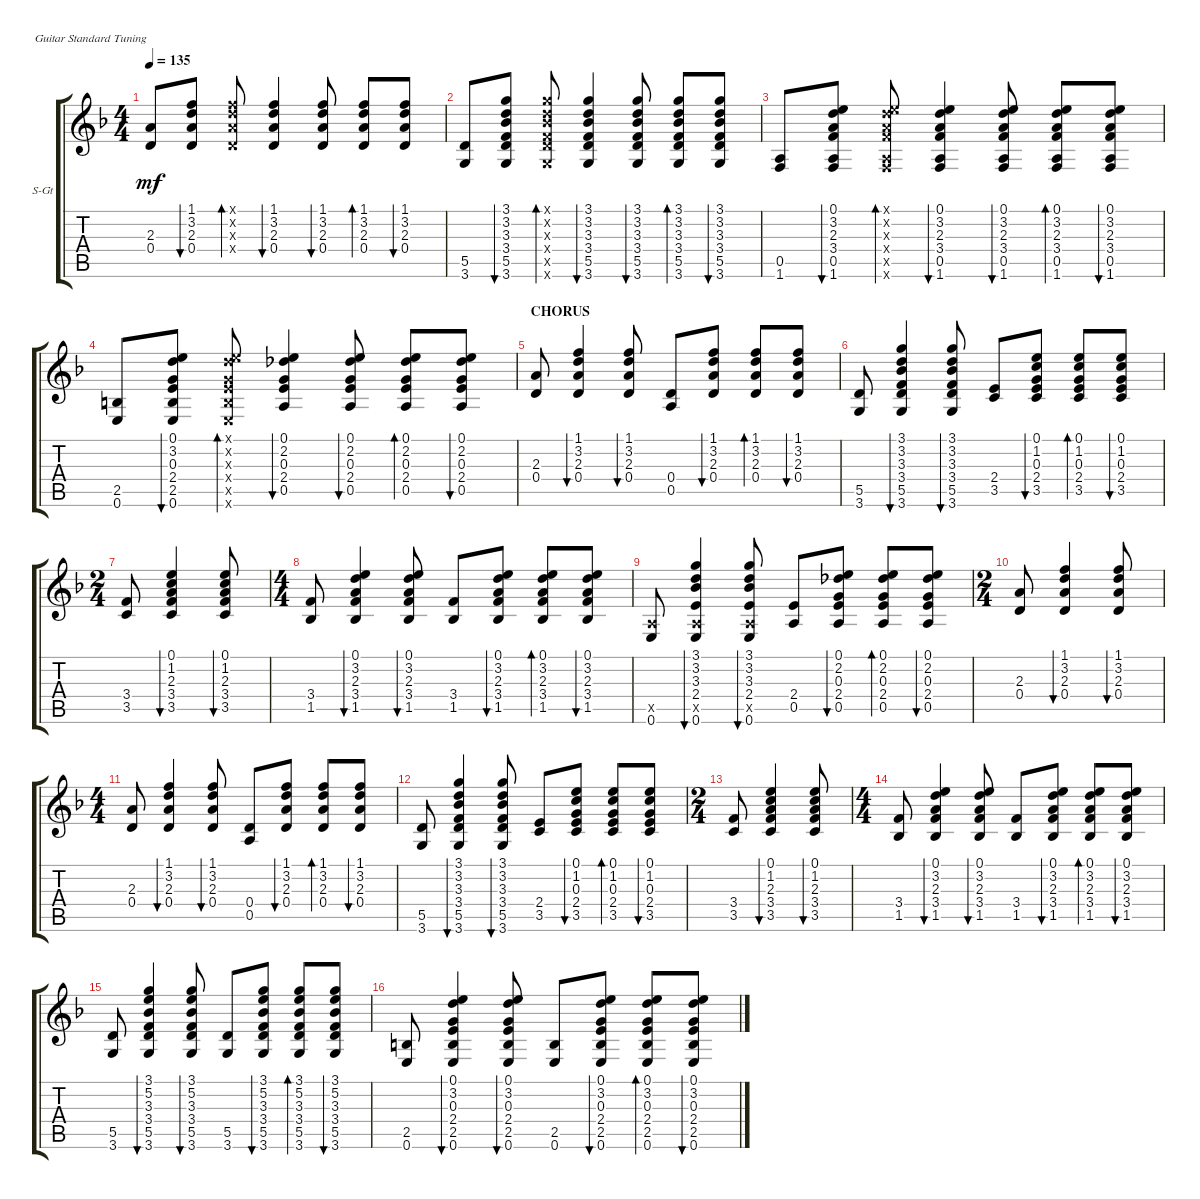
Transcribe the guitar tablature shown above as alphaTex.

\defaultSystemsLayout 4
\bracketExtendMode groupsimilarinstruments
\firstSystemTrackNameOrientation horizontal
\otherSystemsTrackNameOrientation horizontal
\track ("Steel Guitar" "S-Gt") {instrument acousticguitarsteel}
\staff {score tabs}
\tuning (E4 B3 G3 D3 A2 E2)
\ts (4 4)
\tempo 135
\clef g2
\ks dminor
(0.4 2.3).8{dy mf} (0.4 2.3 3.2 1.1).8{bu 30} (0.4{x} 2.3{x} 3.2{x} 1.1{x}).8{bd 30} (0.4 2.3 3.2 1.1).4{bu 30} (0.4 2.3 3.2 1.1).8{bu 30} (0.4 2.3 3.2 1.1).8{bd 30} (0.4 2.3 3.2 1.1).8{bu 30} |
(3.6 5.5).8 (3.4 3.3 3.2 3.1 3.6 5.5).8{bu 30} (3.4{x} 3.3{x} 3.2{x} 3.1{x} 3.6{x} 5.5{x}).8{bd 30} (3.4 3.3 3.2 3.1 3.6 5.5).4{bu 30} (3.4 3.3 3.2 3.1 3.6 5.5).8{bu 30} (3.4 3.3 3.2 3.1 3.6 5.5).8{bd 30} (3.4 3.3 3.2 3.1 3.6 5.5).8{bu 30} |
(1.6 0.5).8 (3.4 2.3 3.2 0.1 1.6 0.5).8{bu 30} (3.4{x} 2.3{x} 3.2{x} 0.1{x} 1.6{x} 0.5{x}).8{bd 30} (3.4 2.3 3.2 0.1 1.6 0.5).4{bu 30} (3.4 2.3 3.2 0.1 1.6 0.5).8{bu 30} (3.4 2.3 3.2 0.1 1.6 0.5).8{bd 30} (3.4 2.3 3.2 0.1 1.6 0.5).8{bu 30} |
(0.6 2.5).8 (2.4 0.3 3.2 0.1 0.6 2.5).8{bu 30} (2.4{x} 0.3{x} 3.2{x} 0.1{x} 0.6{x} 2.5{x}).8{bd 30} (2.4 0.3 2.2 0.1 0.5).4{bu 30} (2.4 0.3 2.2 0.1 0.5).8{bu 30} (2.4 0.3 2.2 0.1 0.5).8{bd 30} (2.4 0.3 2.2 0.1 0.5).8{bu 30} |
\section ("" "CHORUS")
(0.4 2.3).8 (0.4 2.3 3.2 1.1).4{bu 30} (0.4 2.3 3.2 1.1).8{bu 30} (0.5 0.4).8 (0.4 2.3 3.2 1.1).8{bu 30} (0.4 2.3 3.2 1.1).8{bd 30} (0.4 2.3 3.2 1.1).8{bu 30} |
(3.6 5.5).8 (3.4 3.3 3.2 3.1 3.6 5.5).4{bu 30} (3.4 3.3 3.2 3.1 5.5 3.6).8{bu 30} (3.5 2.4).8 (2.4 0.3 1.2 0.1 3.5).8{bu 30} (2.4 0.3 1.2 0.1 3.5).8{bd 30} (2.4 0.3 1.2 0.1 3.5).8{bu 30} |
\ts (2 4)
(3.5 3.4).8 (3.4 2.3 1.2 0.1 3.5).4{bu 30} (3.4 2.3 1.2 0.1 3.5).8{bu 30} |
\ts (4 4)
(1.5 3.4).8 (3.4 2.3 3.2 0.1 1.5).4{bu 30} (3.4 2.3 3.2 0.1 1.5).8{bu 30} (1.5 3.4).8 (3.4 2.3 3.2 0.1 1.5).8{bu 30} (3.4 2.3 3.2 0.1 1.5).8{bd 30} (3.4 2.3 3.2 0.1 1.5).8{bu 30} |
(0.6 0.5{x}).8 (2.4 3.3 3.2 3.1 0.6 0.5{x}).4{bu 30} (2.4 3.3 3.2 3.1 0.5{x} 0.6).8{bu 30} (0.5 2.4).8 (2.4 0.3 2.2 0.1 0.5).8{bu 30} (2.4 0.3 2.2 0.1 0.5).8{bd 30} (2.4 0.3 2.2 0.1 0.5).8{bu 30} |
\ts (2 4)
(0.4 2.3).8 (0.4 2.3 3.2 1.1).4{bu 30} (0.4 2.3 3.2 1.1).8{bu 30} |
\ts (4 4)
(0.4 2.3).8 (0.4 2.3 3.2 1.1).4{bu 30} (0.4 2.3 3.2 1.1).8{bu 30} (0.5 0.4).8 (0.4 2.3 3.2 1.1).8{bu 30} (0.4 2.3 3.2 1.1).8{bd 30} (0.4 2.3 3.2 1.1).8{bu 30} |
(3.6 5.5).8 (3.4 3.3 3.2 3.1 3.6 5.5).4{bu 30} (3.4 3.3 3.2 3.1 5.5 3.6).8{bu 30} (3.5 2.4).8 (2.4 0.3 1.2 0.1 3.5).8{bu 30} (2.4 0.3 1.2 0.1 3.5).8{bd 30} (2.4 0.3 1.2 0.1 3.5).8{bu 30} |
\ts (2 4)
(3.5 3.4).8 (3.4 2.3 1.2 0.1 3.5).4{bu 30} (3.4 2.3 1.2 0.1 3.5).8{bu 30} |
\ts (4 4)
(1.5 3.4).8 (3.4 2.3 3.2 0.1 1.5).4{bu 30} (3.4 2.3 3.2 0.1 1.5).8{bu 30} (1.5 3.4).8 (3.4 2.3 3.2 0.1 1.5).8{bu 30} (3.4 2.3 3.2 0.1 1.5).8{bd 30} (3.4 2.3 3.2 0.1 1.5).8{bu 30} |
(3.6 5.5).8 (3.4 3.3 5.2 3.1 3.6 5.5).4{bu 30} (3.4 3.3 5.2 3.1 5.5 3.6).8{bu 30} (5.5 3.6).8 (3.4 3.3 5.2 3.1 5.5 3.6).8{bu 30} (3.4 3.3 5.2 3.1 5.5 3.6).8{bd 30} (3.4 3.3 5.2 3.1 5.5 3.6).8{bu 30} |
(0.6 2.5).8 (2.4 0.3 3.2 0.1 0.6 2.5).4{bu 30} (2.4 0.3 3.2 0.1 2.5 0.6).8{bu 30} (2.5 0.6).8 (2.4 0.3 3.2 0.1 2.5 0.6).8{bu 30} (2.4 0.3 3.2 0.1 2.5 0.6).8{bd 30} (2.4 0.3 3.2 0.1 2.5 0.6).8{bu 30}
